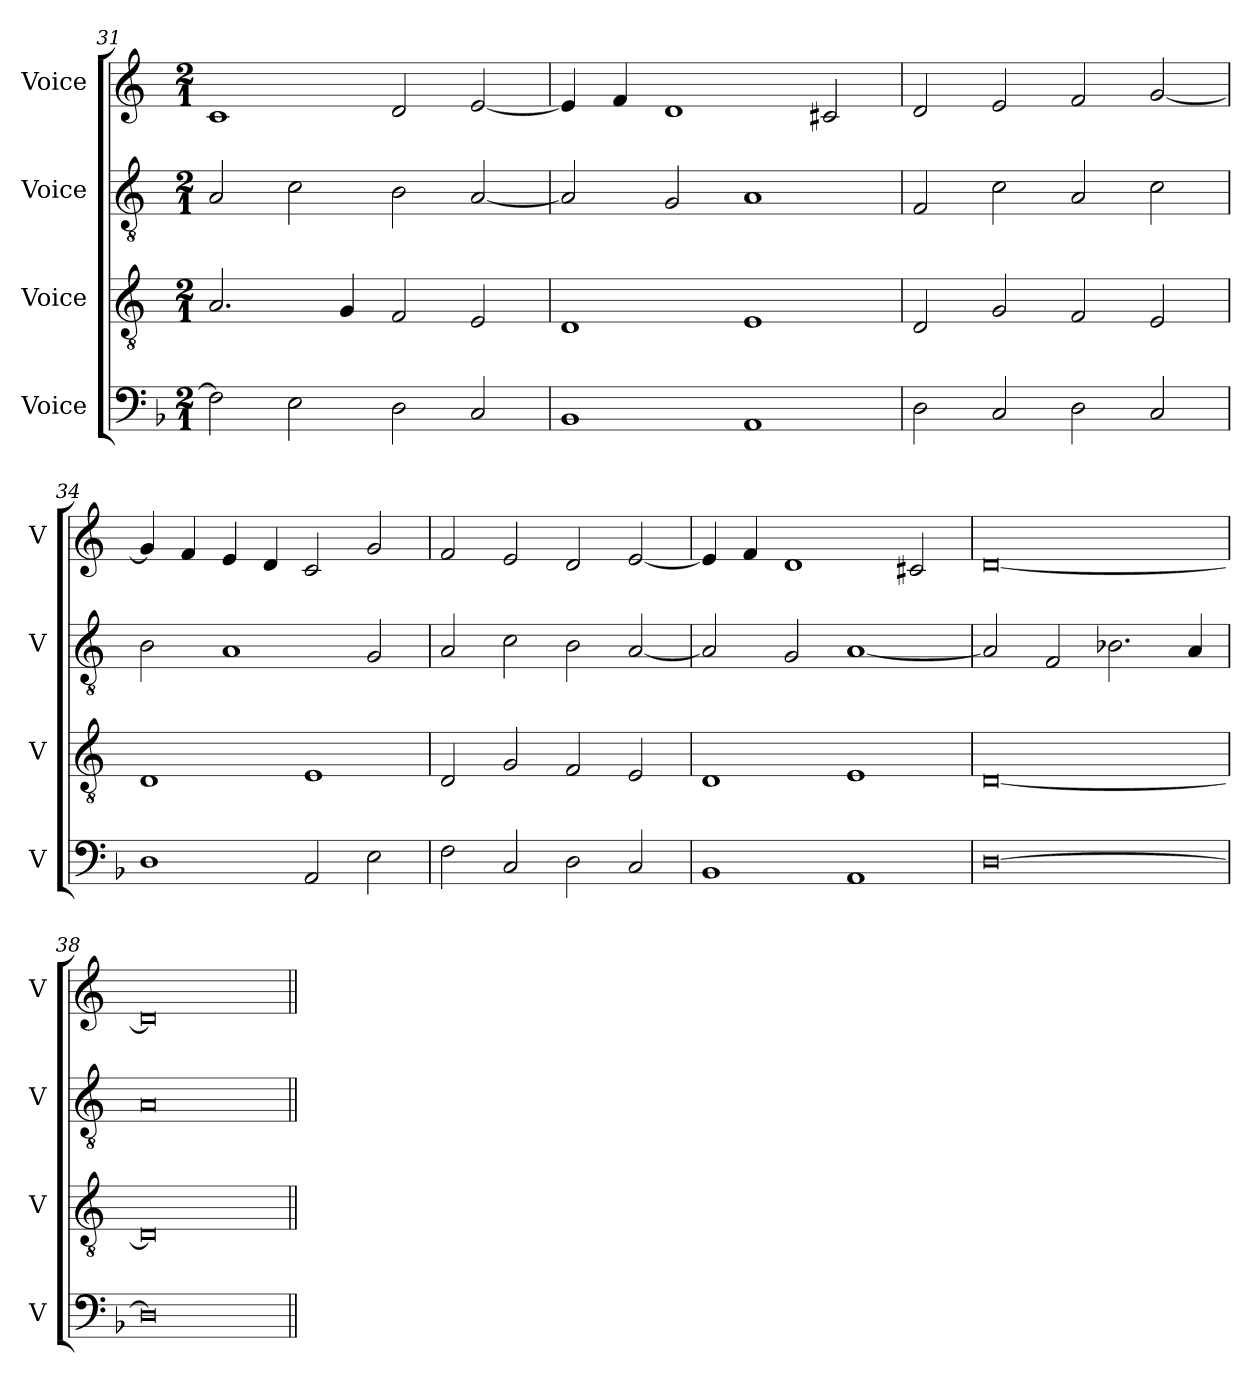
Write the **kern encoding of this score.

**kern	**kern	**kern	**kern
*part4	*part3	*part2	*part1
*staff4	*staff3	*staff2	*staff1
*I"Voice	*I"Voice	*I"Voice	*I"Voice
*I'V	*I'V	*I'V	*I'V
*clefF4	*clefGv2	*clefGv2	*clefG2
*k[b-]	*k[]	*k[]	*k[]
*M2/1	*M2/1	*M2/1	*M2/1
=31	=31	=31	=31
2F\]	2.A/	2A/	1c
2E\	.	2c\	.
.	4G/	.	.
2D\	2F/	2B\	2d/
2C/	2E/	[2A/	[2e/
=32	=32	=32	=32
1BB-	1D	2A/]	4e/]
.	.	.	4f/
.	.	2G/	1d
1AA	1E	1A	.
.	.	.	2c#X/
=33	=33	=33	=33
2D\	2D/	2F/	2d/
2C/	2G/	2c\	2e/
2D\	2F/	2A/	2f/
2C/	2E/	2c\	[2g/
!!LO:LB:g=z
=34	=34	=34	=34
1D	1D	2B\	4g/]
.	.	.	4f/
.	.	1A	4e/
.	.	.	4d/
2AA/	1E	.	2c/
2E\	.	2G/	2g/
=35	=35	=35	=35
2F\	2D/	2A/	2f/
2C/	2G/	2c\	2e/
2D\	2F/	2B\	2d/
2C/	2E/	[2A/	[2e/
=36	=36	=36	=36
1BB-	1D	2A/]	4e/]
.	.	.	4f/
.	.	2G/	1d
1AA	1E	[1A	.
.	.	.	2c#X/
=37	=37	=37	=37
[0D	[0D	2A/]	[0d
.	.	2F/	.
.	.	2.B-X\	.
.	.	4A/	.
!!LO:LB:g=z
=38	=38	=38	=38
0D]	0D]	0A	0d]
=||	=||	=||	=||
*-	*-	*-	*-
